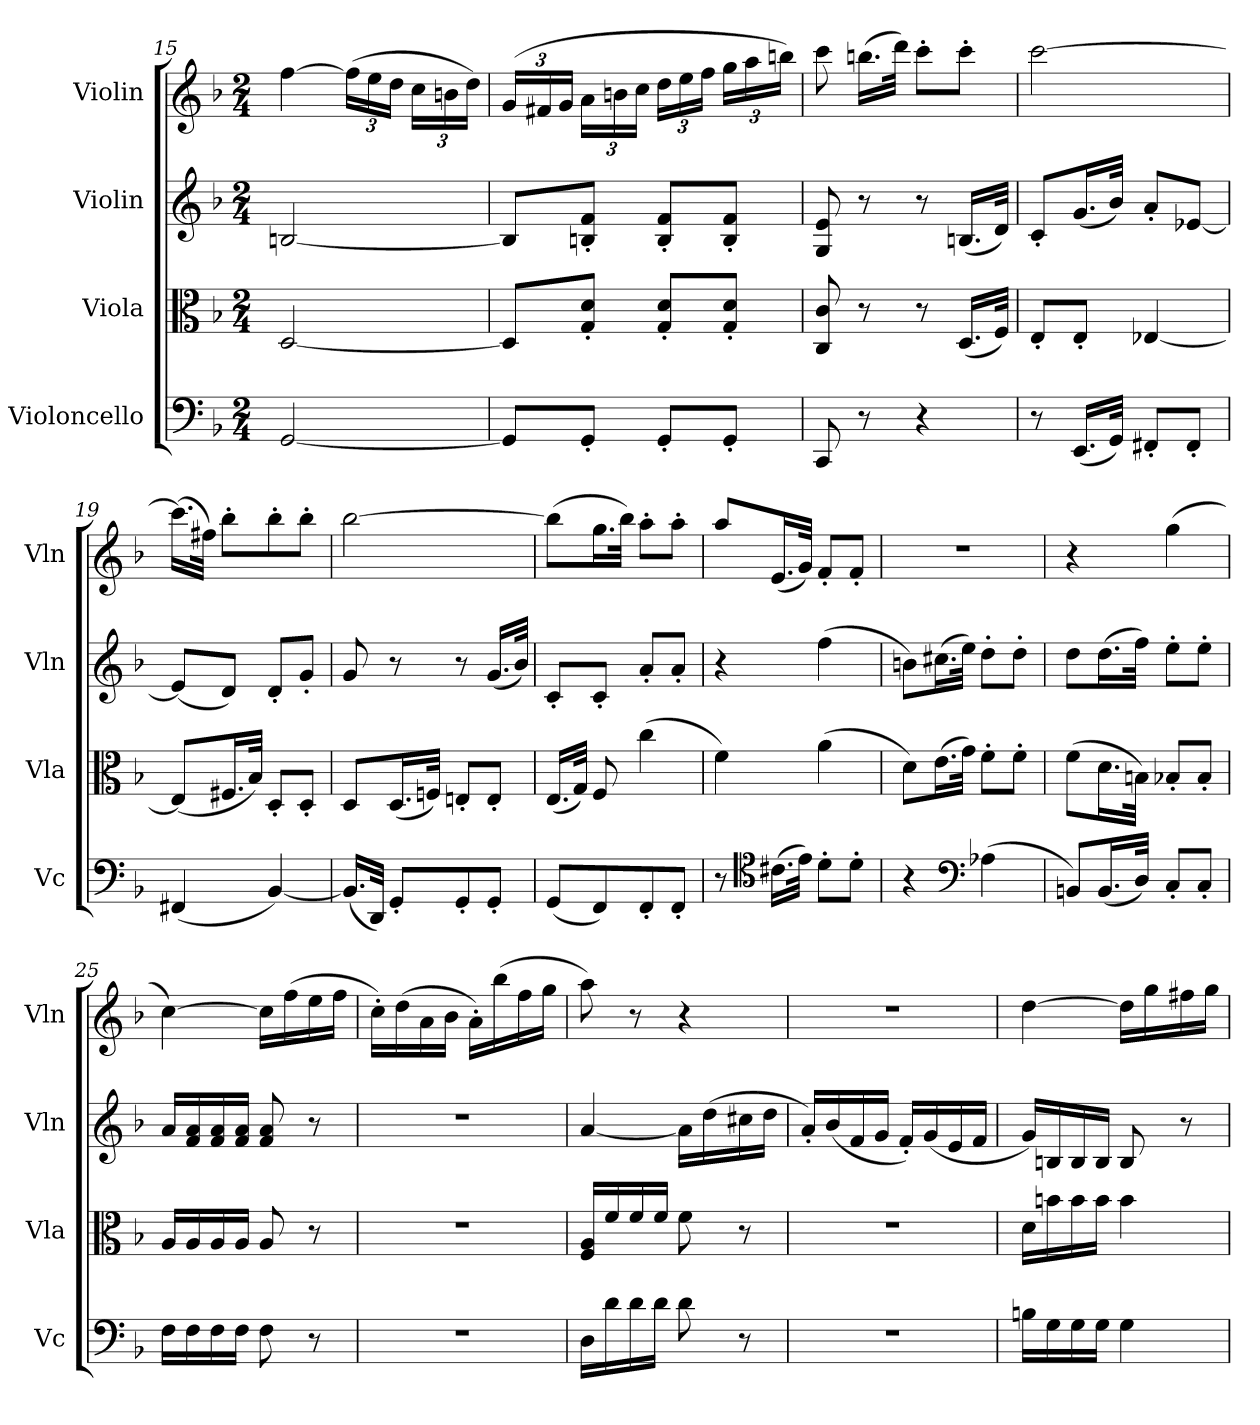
**kern	**kern	**kern	**kern
*part4	*part3	*part2	*part1
*staff4	*staff3	*staff2	*staff1
*I"Violoncello	*I"Viola	*I"Violin	*I"Violin
*I'Vc	*I'Vla	*I'Vln	*I'Vln
*clefF4	*clefC3	*clefG2	*clefG2
*k[b-]	*k[b-]	*k[b-]	*k[b-]
*F:	*F:	*F:	*F:
*M2/4	*M2/4	*M2/4	*M2/4
=15	=15	=15	=15
[2GG/	[2D/	[2Bn/	[4ff\
.	.	.	(24ff\LL]
.	.	.	24ee\
.	.	.	24dd\JJ
.	.	.	24cc\LL
.	.	.	24bn\
.	.	.	24dd\JJ)
=16	=16	=16	=16
8GG/L]	8D/L]	8B/L]	(24g/LL
.	.	.	24f#X/
.	.	.	24g/JJ
8GG'/J	8G'/ 8d'/J	8Bn'/ 8f'/J	24a\LL
.	.	.	24bn\
.	.	.	24cc\JJ
8GG'/L	8G'/ 8d'/L	8B'/ 8f'/L	24dd\LL
.	.	.	24ee\
.	.	.	24ff\JJ
8GG'/J	8G'/ 8d'/J	8B'/ 8f'/J	24gg\LL
.	.	.	24aa\
.	.	.	24bbn\JJ)
=17	=17	=17	=17
8CC/	8C/ 8c/	8G/ 8e/	8ccc\
8r	8r	8r	(16.bbn\LL
.	.	.	32ddd\JJk)
4r	8r	8r	8ccc'\L
.	(16.D/LL	(16.Bn/LL	8ccc'\J
.	32F/JJk)	32d/JJk)	.
=18	=18	=18	=18
8r	8E'/L	8c'/L	[2ccc\
(16.EE/LL	8E'/J	(16.g/L	.
32GG/JJk)	.	32b-/JJk)	.
8FF#X'/L	[4E-X/	8a'/L	.
8FF#'/J	.	[8e-X/J	.
=19	=19	=19	=19
(4FF#X/	(8E-/L]	(8e-/L]	(16.ccc\LL]
.	.	.	32ff#X\JJk)
.	16.F#X/L	8d/J)	8bb-'\L
.	32B-/JJk)	.	.
[4BB-/)	8D'/L	8d'/L	8bb-'\
.	8D'/J	8g'/J	8bb-'\J
=20	=20	=20	=20
(16.BB-/LL]	8D/L	8g/	[2bb-\
32DD/JJk)	.	.	.
8GG'/L	(16.D/L	8r	.
.	32Fn/JJk)	.	.
8GG'/	8En'/L	8r	.
8GG'/J	8E'/J	(16.g/LL	.
.	.	32b-/JJk)	.
=21	=21	=21	=21
(8GG/L	(16.E/LL	8c'/L	(8bb-\L]
.	32G/JJk)	.	.
8FF/)	8F/	8c'/J	16.gg\L
.	.	.	32bb-\JJk)
8FF'/	(4cc\	8a'/L	8aa'\L
8FF'/J	.	8a'/J	8aa'\J
=22	=22	=22	=22
8r	4f\)	4r	8aa/L
*clefC4	*	*	*
(16.c#X\LL	.	.	(16.e/L
32e\JJk)	.	.	32g/JJk)
8d'\L	(4a\	(4ff\	8f'/L
8d'\J	.	.	8f'/J
=23	=23	=23	=23
4r	8d\L)	8bn\L)	2r
.	(16.e\L	(16.cc#X\L	.
.	32g\JJk)	32ee\JJk)	.
*clefF4	*	*	*
(4A-X\	8f'\L	8dd'\L	.
.	8f'\J	8dd'\J	.
=24	=24	=24	=24
8BBn/L)	(8f\L	8dd\L	4r
(16.BB/L	16.d\L	(16.dd\L	.
32D/JJk)	32Bn\JJk)	32ff\JJk)	.
8C'/L	8B-X'/L	8ee'\L	(4gg\
8C'/J	8B-'/J	8ee'\J	.
=25	=25	=25	=25
16F\LL	16A/LL	16a/LL	[4cc\)
16F\	16A/	16f/ 16a/	.
16F\	16A/	16f/ 16a/	.
16F\JJ	16A/JJ	16f/ 16a/JJ	.
8F\	8A/	8f/ 8a/	16cc\LL]
.	.	.	(16ff\
8r	8r	8r	16ee\
.	.	.	16ff\JJ
=26	=26	=26	=26
2r	2r	2r	16cc'\LL)
.	.	.	(16dd\
.	.	.	16a\
.	.	.	16b-\JJ
.	.	.	16a'\LL)
.	.	.	(16bb-\
.	.	.	16ff\
.	.	.	16gg\JJ
=27	=27	=27	=27
16D\LL	16F/ 16A/LL	[4a/	8aa\)
16d\	16f/	.	.
16d\	16f/	.	8r
16d\JJ	16f/JJ	.	.
8d\	8f\	16a\LL]	4r
.	.	(16dd\	.
8r	8r	16cc#X\	.
.	.	16dd\JJ	.
=28	=28	=28	=28
2r	2r	16a'/LL)	2r
.	.	(16b-/	.
.	.	16f/	.
.	.	16g/JJ	.
.	.	16f'/LL)	.
.	.	(16g/	.
.	.	16e/	.
.	.	16f/JJ	.
=29	=29	=29	=29
16Bn\LL	16d\LL	16g/LL)	[4dd\
16G\	16bn\	16Bn/	.
16G\	16b\	16B/	.
16G\JJ	16b\JJ	16B/JJ	.
4G\	4b\	8B/	16dd\LL]
.	.	.	16gg\
.	.	8r	16ff#X\
.	.	.	16gg\JJ
=	=	=	=
*-	*-	*-	*-
